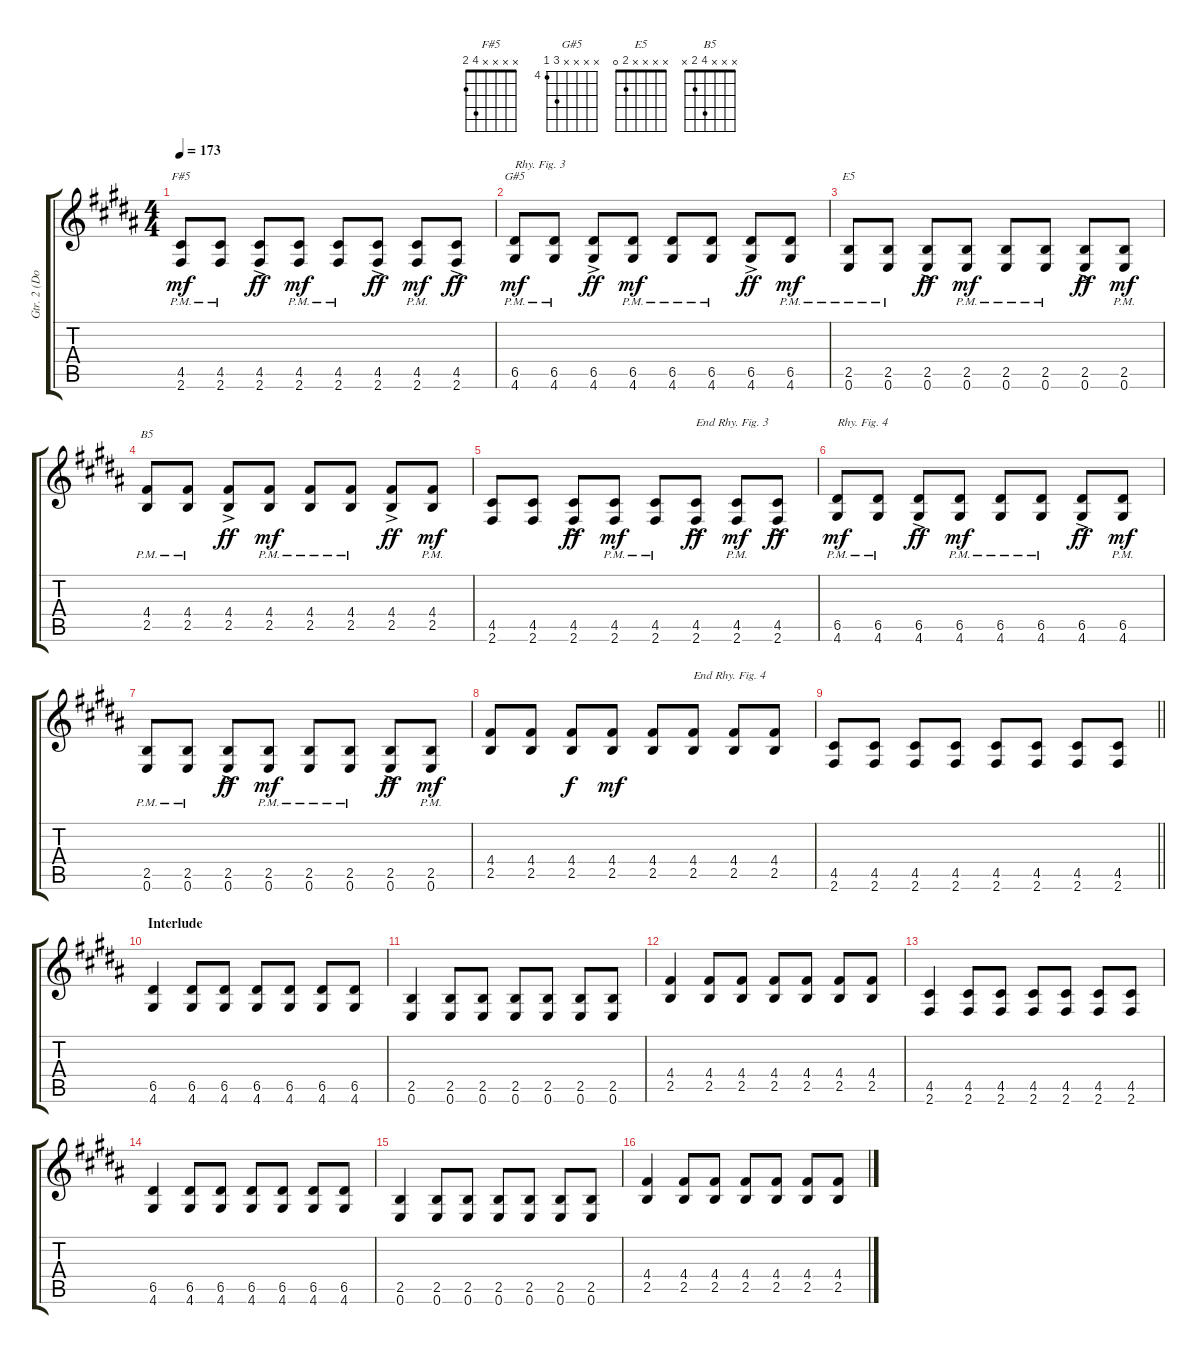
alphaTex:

\track ("Gtr. 2 (Doubled)" "Gtr. 2 (Do") {instrument distortionguitar}
\staff {score tabs}
\tuning (E4 B3 G3 D3 A2 E2) {hide}
\chord ("F#5" x x x x 4 2)
\chord ("G#5" x x x x 6 4) {firstfret 4}
\chord ("E5" x x x x 2 0)
\chord ("B5" x x x 4 2 x)
\ts (4 4)
\tempo 173
\clef g2
\ks g#minor
(4.5{pm} 2.6{pm}).8{ch "F#5" dy mf} (4.5{pm} 2.6{pm}).8 (4.5{ac} 2.6{ac}).8{dy ff} (4.5{pm} 2.6{pm}).8{dy mf} (4.5{pm} 2.6{pm}).8 (4.5{ac} 2.6{ac}).8{dy ff} (4.5{pm} 2.6{pm}).8{dy mf} (4.5{ac} 2.6{ac}).8{dy ff} |
(6.5{pm} 4.6{pm}).8{ch "G#5" txt "Rhy. Fig. 3" dy mf} (6.5{pm} 4.6{pm}).8 (6.5{ac} 4.6{ac}).8{dy ff} (6.5{pm} 4.6{pm}).8{dy mf} (6.5{pm} 4.6{pm}).8 (6.5{pm} 4.6{pm}).8 (6.5{ac} 4.6{ac}).8{dy ff} (6.5{pm} 4.6{pm}).8{dy mf} |
(2.5{pm} 0.6{pm}).8{ch "E5"} (2.5{pm} 0.6{pm}).8 (2.5{ac} 0.6{ac}).8{dy ff} (2.5{pm} 0.6{pm}).8{dy mf} (2.5{pm} 0.6{pm}).8 (2.5{pm} 0.6{pm}).8 (2.5{ac} 0.6{ac}).8{dy ff} (2.5{pm} 0.6{pm}).8{dy mf} |
(4.4{pm} 2.5{pm}).8{ch "B5"} (4.4{pm} 2.5{pm}).8 (4.4{ac} 2.5{ac}).8{dy ff} (4.4{pm} 2.5{pm}).8{dy mf} (4.4{pm} 2.5{pm}).8 (4.4{pm} 2.5{pm}).8 (4.4{ac} 2.5{ac}).8{dy ff} (4.4{pm} 2.5{pm}).8{dy mf} |
(4.5 2.6).8 (4.5 2.6).8 (4.5{ac} 2.6{ac}).8{dy ff} (4.5{pm} 2.6{pm}).8{dy mf} (4.5{pm} 2.6{pm}).8 (4.5{ac} 2.6{ac}).8{txt "End Rhy. Fig. 3" dy ff} (4.5{pm} 2.6{pm}).8{dy mf} (4.5{ac} 2.6{ac}).8{dy ff} |
(6.5{pm} 4.6{pm}).8{txt "Rhy. Fig. 4" dy mf} (6.5{pm} 4.6{pm}).8 (6.5{ac} 4.6{ac}).8{dy ff} (6.5{pm} 4.6{pm}).8{dy mf} (6.5{pm} 4.6{pm}).8 (6.5{pm} 4.6{pm}).8 (6.5{ac} 4.6{ac}).8{dy ff} (6.5{pm} 4.6{pm}).8{dy mf} |
(2.5{pm} 0.6{pm}).8 (2.5{pm} 0.6{pm}).8 (2.5{ac} 0.6{ac}).8{dy ff} (2.5{pm} 0.6{pm}).8{dy mf} (2.5{pm} 0.6{pm}).8 (2.5{pm} 0.6{pm}).8 (2.5{ac} 0.6{ac}).8{dy ff} (2.5{pm} 0.6{pm}).8{dy mf} |
(4.4 2.5).8 (4.4 2.5).8 (4.4 2.5).8{dy f} (4.4 2.5).8{dy mf} (4.4 2.5).8 (4.4 2.5).8{txt "End Rhy. Fig. 4"} (4.4 2.5).8 (4.4 2.5).8 |
\barLineRight lightlight
(4.5 2.6).8 (4.5 2.6).8 (4.5 2.6).8 (4.5 2.6).8 (4.5 2.6).8 (4.5 2.6).8 (4.5 2.6).8 (4.5 2.6).8 |
\section ("" "Interlude")
(6.5 4.6).4 (6.5 4.6).8 (6.5 4.6).8 (6.5 4.6).8 (6.5 4.6).8 (6.5 4.6).8 (6.5 4.6).8 |
(2.5 0.6).4 (2.5 0.6).8 (2.5 0.6).8 (2.5 0.6).8 (2.5 0.6).8 (2.5 0.6).8 (2.5 0.6).8 |
(4.4 2.5).4 (4.4 2.5).8 (4.4 2.5).8 (4.4 2.5).8 (4.4 2.5).8 (4.4 2.5).8 (4.4 2.5).8 |
(4.5 2.6).4 (4.5 2.6).8 (4.5 2.6).8 (4.5 2.6).8 (4.5 2.6).8 (4.5 2.6).8 (4.5 2.6).8 |
(6.5 4.6).4 (6.5 4.6).8 (6.5 4.6).8 (6.5 4.6).8 (6.5 4.6).8 (6.5 4.6).8 (6.5 4.6).8 |
(2.5 0.6).4 (2.5 0.6).8 (2.5 0.6).8 (2.5 0.6).8 (2.5 0.6).8 (2.5 0.6).8 (2.5 0.6).8 |
(4.4 2.5).4 (4.4 2.5).8 (4.4 2.5).8 (4.4 2.5).8 (4.4 2.5).8 (4.4 2.5).8 (4.4 2.5).8
